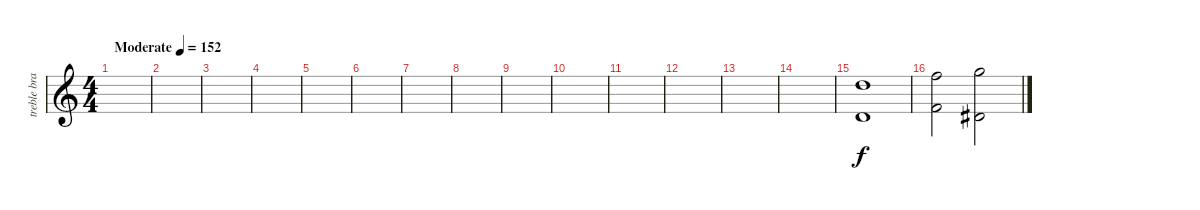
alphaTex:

\track ("treble brass" "treble bra") {instrument brasssection}
\staff {score}
\tuning (E4 B3 G3 D3 A2 E2) {hide}
\ts (4 4)
\tempo (152 "Moderate")
\clef g2
\ks c
|
|
|
|
|
|
|
|
|
|
|
|
|
|
(15.2 7.3).1 |
(13.1 6.2).2 (15.1 4.2).2
